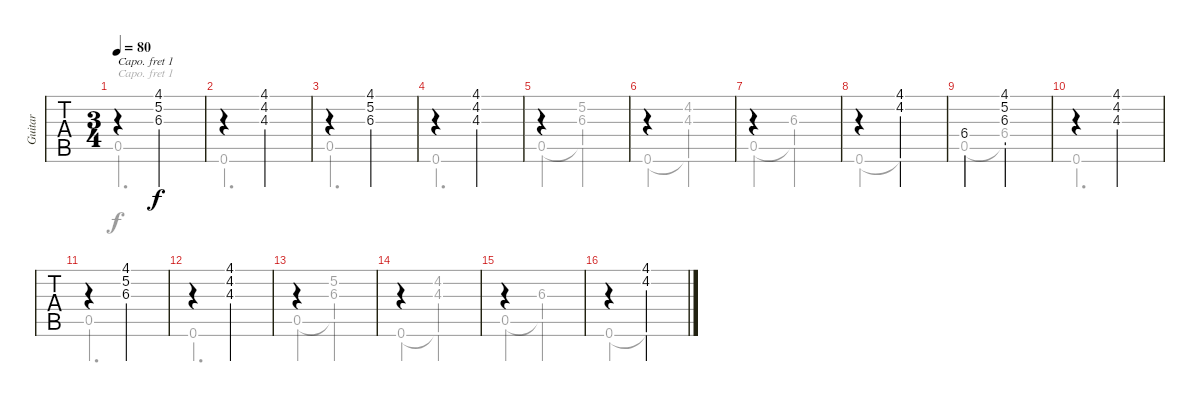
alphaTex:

\track ("Guitar" "Guitar") {instrument acousticguitarnylon}
\staff {tabs}
\capo 1
\tuning (E4 B3 G3 D3 A2 E2) {hide}
\voice
\ts (3 4)
\tempo 80
\clef g2
\ks f
r.4{dy f instrument acousticguitarnylon} (4.1 5.2 6.3).2 |
r.4 (4.1 4.2 4.3).2 |
r.4 (4.1 5.2 6.3).2 |
r.4 (4.1 4.2 4.3).2 |
|
|
|
r.4 (4.1 4.2).2 |
6.4.4 (4.1 5.2 6.3).2 |
r.4 (4.1 4.2 4.3).2 |
r.4 (4.1 5.2 6.3).2 |
r.4 (4.1 4.2 4.3).2 |
|
|
|
r.4 (4.1 4.2).2
\voice
\clef g2
\ottava regular
\simile none
\ks f
0.5.2{d dy f} |
0.6.2{d} |
0.5.2{d} |
0.6.2{d} |
0.5.4 (5.2 6.3 0.5{t}).2 |
0.6.4 (4.2 4.3 0.6{t}).2 |
0.5.4 (6.3 0.5{t}).2 |
0.6.4 0.6{t}.2 |
0.5.4 (6.4 0.5{t}).2 |
0.6.2{d} |
0.5.2{d} |
0.6.2{d} |
0.5.4 (5.2 6.3 0.5{t}).2 |
0.6.4 (4.2 4.3 0.6{t}).2 |
0.5.4 (6.3 0.5{t}).2 |
0.6.4 0.6{t}.2
